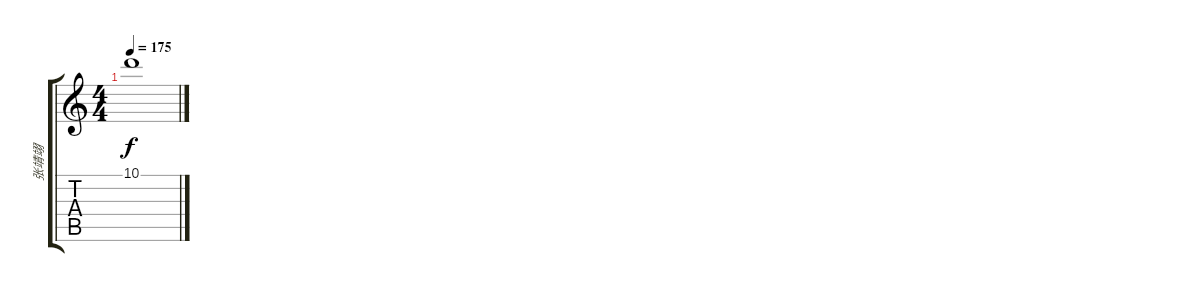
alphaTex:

\track ("张靖翊" "张靖翊") {instrument overdrivenguitar}
\staff {score tabs}
\tuning (E4 B3 G3 D3 A2 E2) {hide}
\ts (4 4)
\tempo 175
\clef g2
\ks c
10.1.1{dy f}
